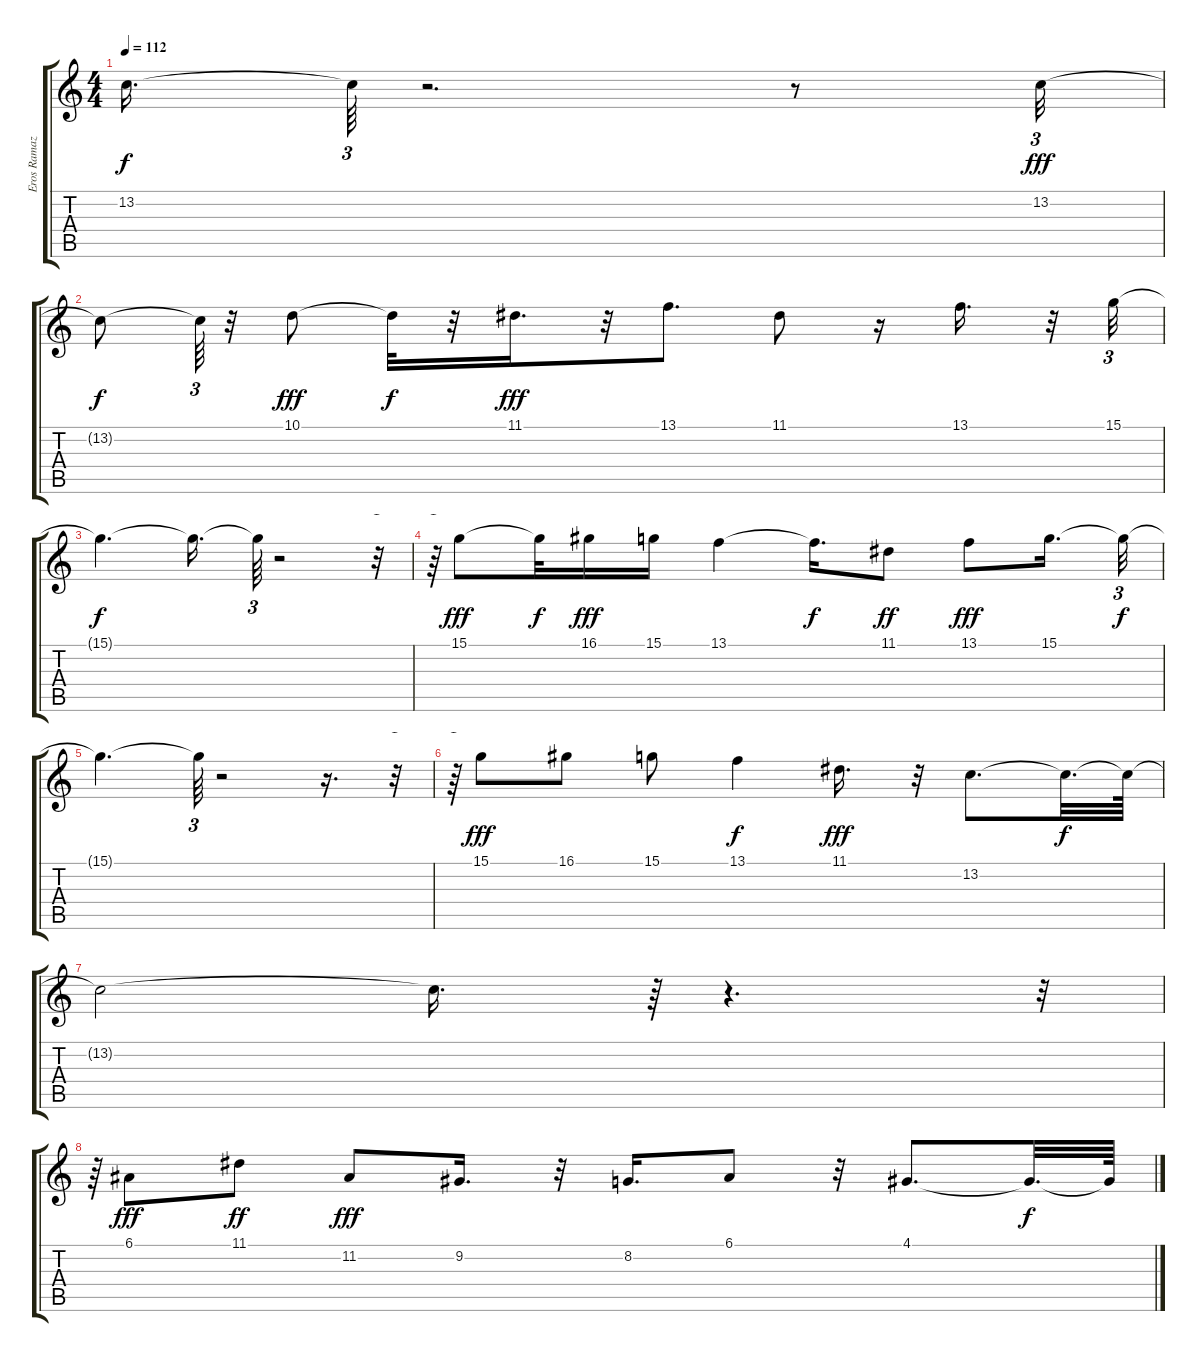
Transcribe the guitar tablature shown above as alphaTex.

\track ("Eros Ramazzotti (Voz)" "Eros Ramaz") {instrument panflute}
\staff {score tabs}
\tuning (E4 B3 G3 D3 A2 E2) {hide}
\ts (4 4)
\tempo 112
\clef g2
\ks c
13.2{t}.16{d dy f} 13.2{t}.64{tu (3 2)} r.2{d} r.8 13.2.32{tu (3 2) dy fff} |
13.2{t}.8{dy f} 13.2{t}.64{tu (3 2)} r.32 10.1.8{dy fff} 10.1{t}.32{dy f} r.32 11.1.16{d dy fff} r.32 13.1.8{d} 11.1.8 r.16 13.1.16{d} r.32 15.1.32{tu (3 2)} |
15.1{t}.4{d dy f} 15.1{t}.16{d} 15.1{t}.64{tu (3 2)} r.2 r.32{tu (3 2)} |
r.64{tu (3 2)} 15.1.8{dy fff} 15.1{t}.32{dy f} 16.1.16{dy fff} 15.1.16 13.1.4 13.1{t}.16{d dy f} 11.1.8{dy ff} 13.1.8{dy fff} 15.1.16{d} 15.1{t}.32{tu (3 2) dy f} |
15.1{t}.4{d} 15.1{t}.64{tu (3 2)} r.2 r.16{d} r.32{tu (3 2)} |
r.64{tu (3 2)} 15.1.8{dy fff} 16.1.8 15.1.8 13.1.4{dy f} 11.1.16{d dy fff} r.32 13.2.8{d} 13.2{t}.32{d dy f} 13.2{t}.64 |
13.2{t}.2 13.2{t}.16{d} r.64{tu (3 2)} r.4{d} r.32{tu (3 2)} |
r.64{tu (3 2)} 6.1.8{dy fff} 11.1.8{dy ff} 11.2.8{dy fff} 9.2.16{d} r.32 8.2.16{d} 6.1.8 r.32 4.1.8{d} 4.1{t}.32{d dy f} 4.1{t}.64
